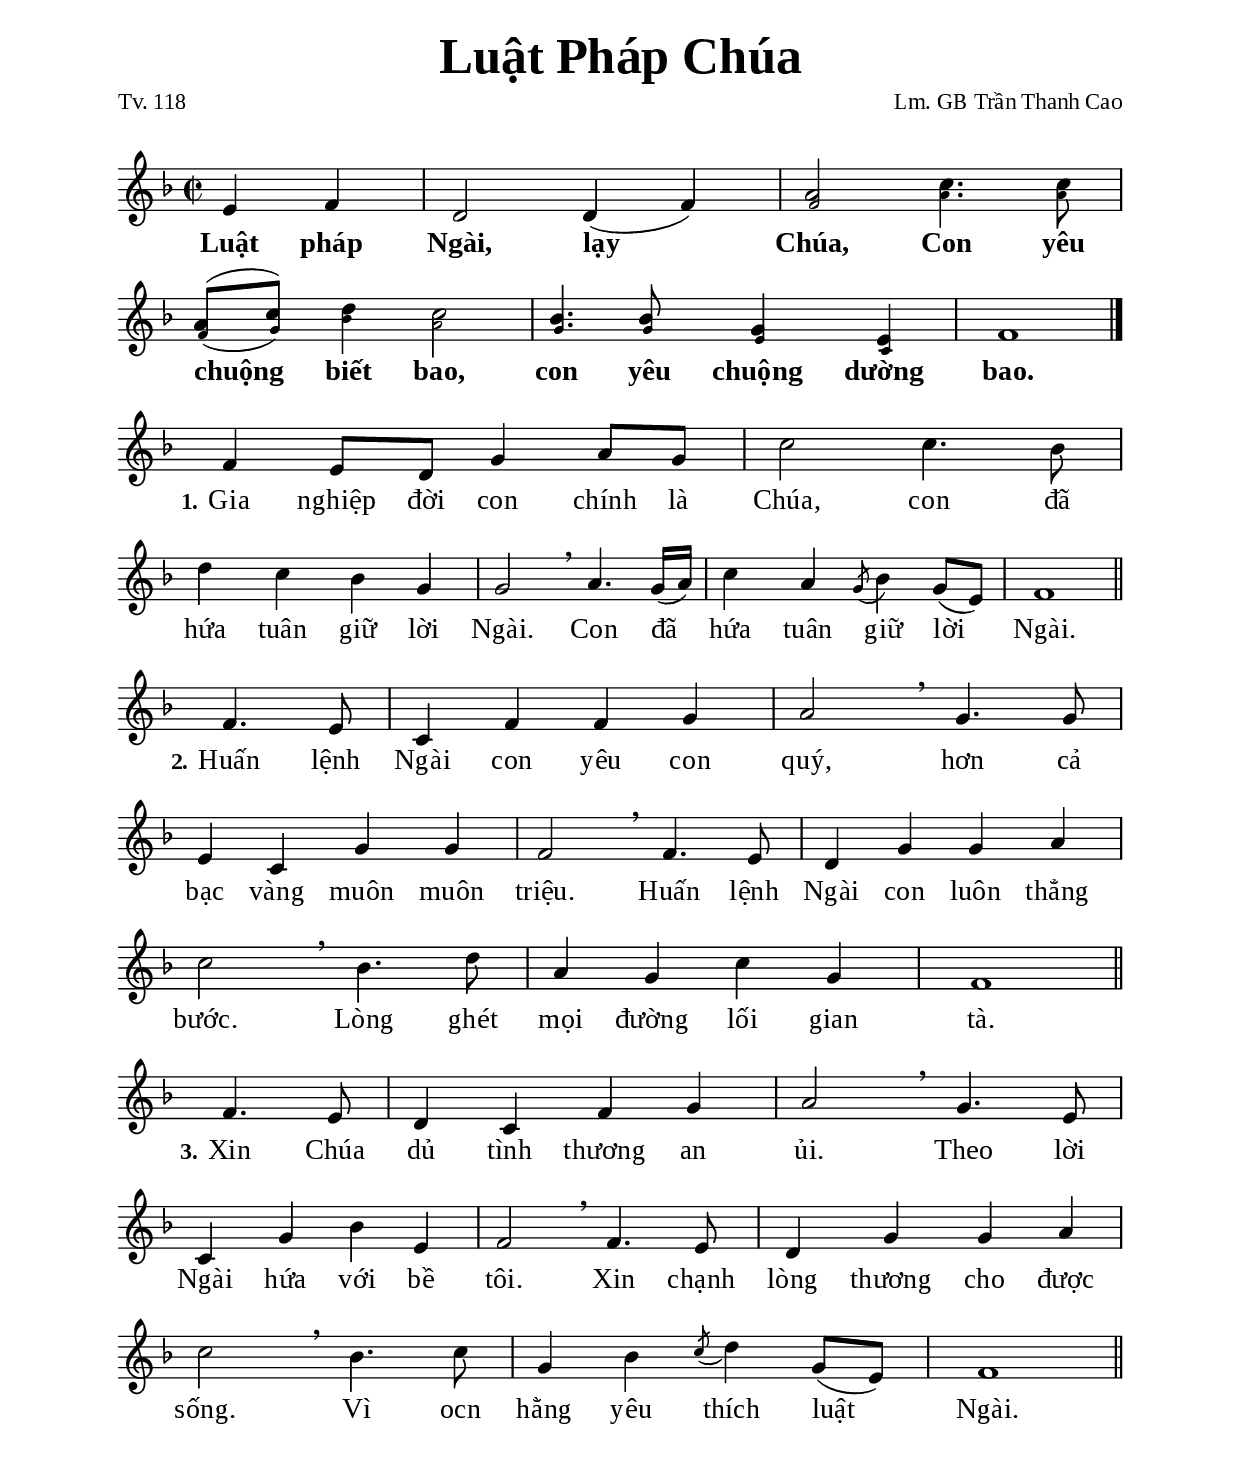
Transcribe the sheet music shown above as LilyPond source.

% Cài đặt chung
\version "2.22.1"
\include "english.ly"

\header {
  title = \markup { \fontsize #3 "Luật Pháp Chúa" }
  poet = "Tv. 118"
  composer = "Lm. GB Trần Thanh Cao"
  arranger = " "
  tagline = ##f
}

% Nhạc điệp khúc
nhacDiepKhucSop = \relative c' {
  \partial 2 e4 f |
  d2 d4 (f) |
  a2 c4. c8 |
  a _(c) d4 c2 |
  bf4. bf8 g4 e |
  f1 \bar "|."
}

nhacDiepKhucBas = \relative c' {
  \partial 2 e4 f |
  d2 d4 (f) |
  f2 a4. a8 |
  f ^(g) bf4 a2 |
  g4. g8 e4 c
}

% Nhạc phiên khúc
nhacPhienKhucMot = \relative c' {
  f4 e8 d g4 a8 g |
  c2 c4. bf8 |
  d4 c bf g |
  g2 \breathe a4. g16 (a) |
  c4 a \acciaccatura g8 bf4 g8 (e) |
  f1 \bar "||"
}

nhacPhienKhucHai = \relative c' {
  \partial 2 f4. e8 |
  c4 f f g |
  a2 \breathe g4. g8 |
  e4 c g' g |
  f2 \breathe f4. e8 |
  d4 g g a |
  c2 \breathe bf4. d8 |
  a4 g c g |
  f1 \bar "||"
}

nhacPhienKhucBa = \relative c' {
  \partial 2 f4. e8 |
  d4 c f g |
  a2 \breathe g4. e8 |
  c4 g' bf e, |
  f2 \breathe f4. e8 |
  d4 g g a |
  c2 \breathe bf4. c8 |
  g4 bf \acciaccatura c8 d4 g,8 (e) |
  f1 \bar "||"
}

% Lời điệp khúc
loiDiepKhuc = \lyricmode {
  Luật pháp Ngài, lạy Chúa,
  Con yêu chuộng biết bao,
  con yêu chuộng dường bao.
}

% Lời phiên khúc
loiPhienKhucMot = \lyricmode {
  \set stanza = #"1."
  Gia nghiệp đời con chính là Chúa,
  con đã hứa tuân giữ lời Ngài.
  Con đã hứa tuân giữ lời Ngài.
}

loiPhienKhucHai = \lyricmode {
  \set stanza = #"2."
  Huấn lệnh Ngài con yêu con quý,
  hơn cả bạc vàng muôn muôn triệu.
  Huấn lệnh Ngài con luôn thẳng bước.
  Lòng ghét mọi đường lối gian tà.
}

loiPhienKhucBa = \lyricmode {
  \set stanza = #"3."
  Xin Chúa dủ tình thương an ủi.
  Theo lời Ngài hứa với bề tôi.
  Xin chạnh lòng thương cho được sống.
  Vì ocn hằng yêu thích luật Ngài.
}


% Dàn trang
\paper {
  #(set-paper-size "a4")
  top-margin = 20\mm
  bottom-margin = 10\mm
  left-margin = 20\mm
  right-margin = 20\mm
  indent = #0
  #(define fonts
    (make-pango-font-tree
      "Liberation Serif"
      "Liberation Serif"
      "Liberation Serif"
      (/ 20 20)))
  page-count = #1
  system-system-spacing = #'((basic-distance . 12.5))
  score-system-spacing = #'((basic-distance . 12.5))
}

% Thiết lập tông và nhịp
TongNhip = { \key f \major \time 2/2 }

% Đổi kích thước nốt cho bè phụ
notBePhu =
#(define-music-function (font-size music) (number? ly:music?)
   (for-some-music
     (lambda (m)
       (if (music-is-of-type? m 'rhythmic-event)
           (begin
             (set! (ly:music-property m 'tweaks)
                   (cons `(font-size . ,font-size)
                         (ly:music-property m 'tweaks)))
             #t)
           #f))
     music)
   music)

\score {
  \new ChoirStaff <<
    \new Staff = diepKhuc \with {
        \consists "Merge_rests_engraver"
        %\magnifyStaff #(magstep +1)
        printPartCombineTexts = ##f
      }
      <<
      \new Voice \TongNhip \partCombine 
        \nhacDiepKhucSop
        \notBePhu -3 { \nhacDiepKhucBas }
      \new NullVoice = nhacThamChieu \nhacDiepKhucSop
      \new Lyrics \lyricsto nhacThamChieu \loiDiepKhuc
      >>
  >>
  \layout {
    \override Lyrics.LyricText.font-series = #'bold
    \override Lyrics.LyricText.font-size = #+2
    \override Lyrics.LyricSpace.minimum-distance = #4.0
    \override Score.BarNumber.break-visibility = ##(#f #f #f)
    \override Score.SpacingSpanner.uniform-stretching = ##t
  }
}

\score {
  \new ChoirStaff <<
    \new Staff = phienKhuc \with {
        %\magnifyStaff #(magstep +1)
      }
      <<
      \new Voice = beSop {
        \key f \major \time 2/2 \nhacPhienKhucMot
      }
    >>
    \new Lyrics \lyricsto beSop \loiPhienKhucMot
  >>
  \layout {
    \override Staff.TimeSignature.transparent = ##t
    \override Lyrics.LyricText.font-size = #+2
    \override Lyrics.LyricSpace.minimum-distance = #3.0
    \override Score.BarNumber.break-visibility = ##(#f #f #f)
    \override Score.SpacingSpanner.uniform-stretching = ##t
  } 
}

\score {
  \new ChoirStaff <<
    \new Staff = phienKhuc \with {
        %\magnifyStaff #(magstep +1)
      }
      <<
      \new Voice = beSop {
        \key f \major \time 2/2 \nhacPhienKhucHai
      }
    >>
    \new Lyrics \lyricsto beSop \loiPhienKhucHai
  >>
  \layout {
    \override Staff.TimeSignature.transparent = ##t
    \override Lyrics.LyricText.font-size = #+2
    \override Lyrics.LyricSpace.minimum-distance = #2.3
    \override Score.BarNumber.break-visibility = ##(#f #f #f)
    \override Score.SpacingSpanner.uniform-stretching = ##t
  } 
}

\score {
  \new ChoirStaff <<
    \new Staff = phienKhuc \with {
        %\magnifyStaff #(magstep +1)
      }
      <<
      \new Voice = beSop {
        \key f \major \time 2/2 \nhacPhienKhucBa
      }
    >>
    \new Lyrics \lyricsto beSop \loiPhienKhucBa
  >>
  \layout {
    \override Staff.TimeSignature.transparent = ##t
    \override Lyrics.LyricText.font-size = #+2
    \override Lyrics.LyricSpace.minimum-distance = #3.0
    \override Score.BarNumber.break-visibility = ##(#f #f #f)
    \override Score.SpacingSpanner.uniform-stretching = ##t
  } 
}
